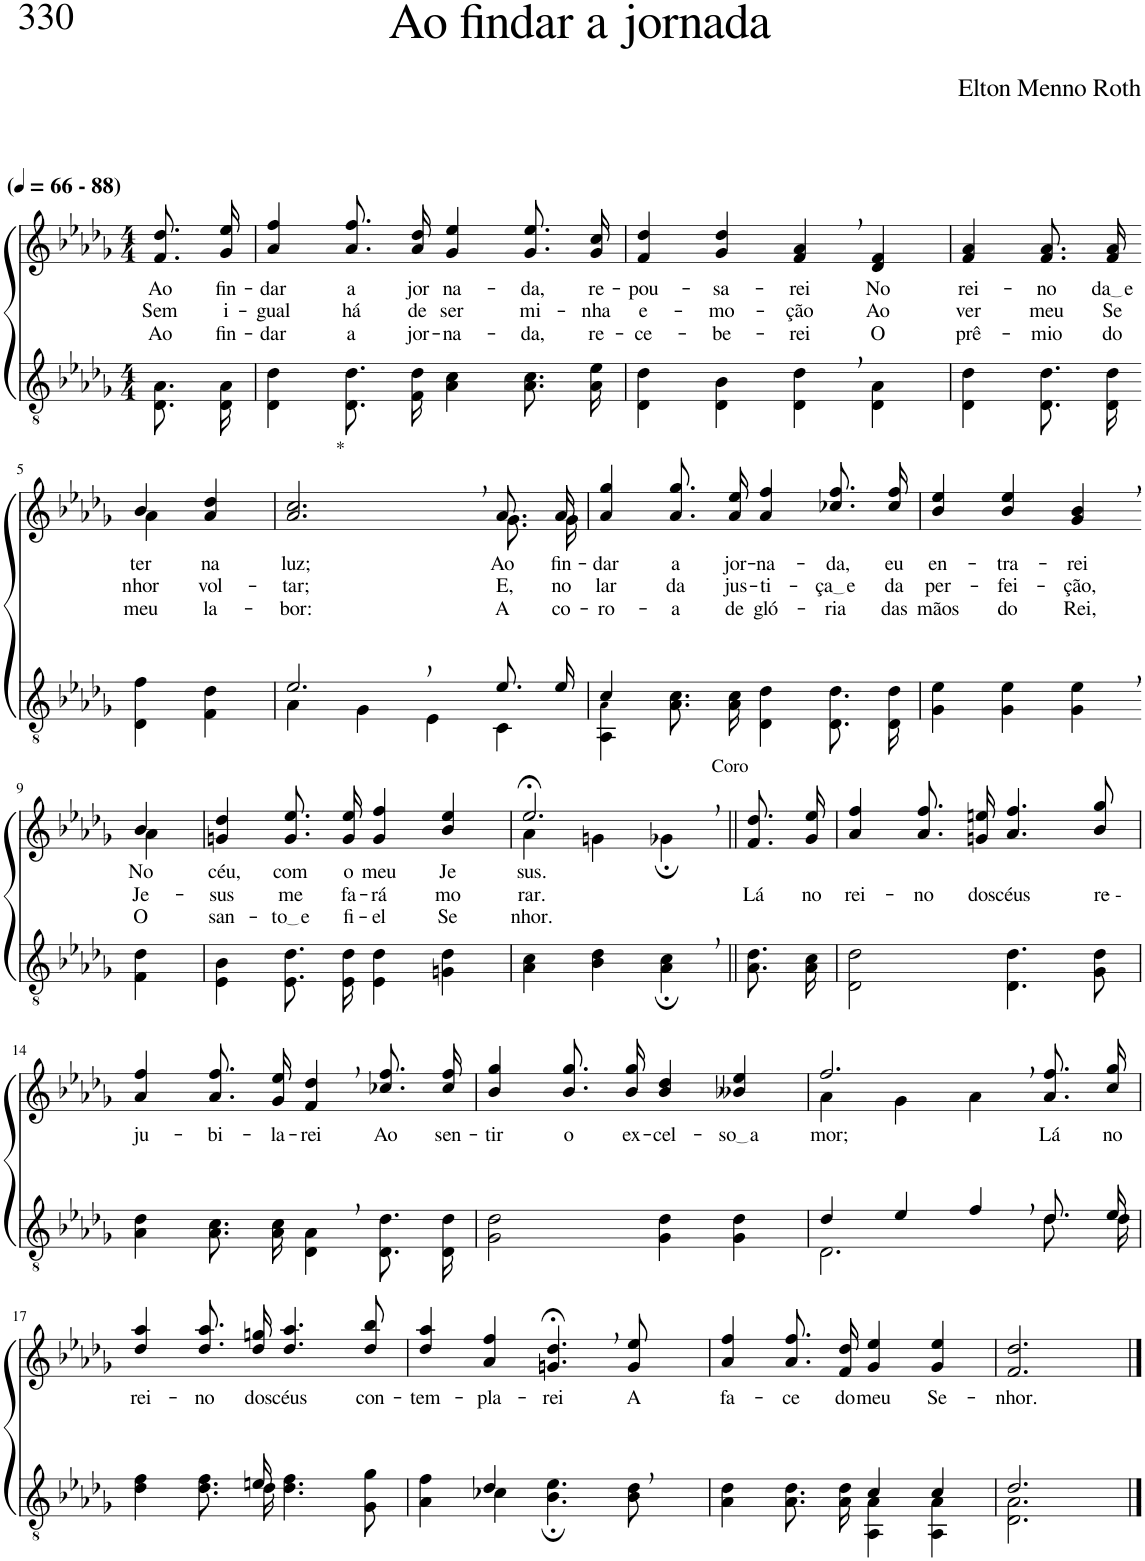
**kern	**kern	**text	**text	**text
*part2	*part1	*part1	*part1	*part1
*staff2	*staff1	*staff1	*staff1	*staff1
*I"Parte III e IV	*I"Parte I e II	*	*	*
*clefGv2	*clefG2	*	*	*
*Trd3c5	*Trd3c5	*	*	*
*k[b-e-a-d-g-]	*k[b-e-a-d-g-]	*	*	*
*M4/4	*M4/4	*	*	*
*MM66	*MM66	*	*	*
=1	=1	=1	=1	=1
!	!LO:TX:a:B:t=(	!	!	!
!	!LO:TX:a:B:t=- 88)	!	!	!
!	!	!LO:LY:b	!LO:LY:b	!LO:LY:b
8.D-/ 8.A-/L	8.f\ 8.dd-\L	Ao	Sem	Ao
!	!	!LO:LY:b	!LO:LY:b	!LO:LY:b
16D-/ 16A-/Jk	16g-\ 16ee-\Jk	fin-	i-	fin-
=2	=2	=2	=2	=2
!	!	!LO:LY:b	!LO:LY:b	!LO:LY:b
4D-\ 4d-\	4a-/ 4ff/	-dar	-gual	-dar
!	!	!LO:LY:b	!LO:LY:b	!LO:LY:b
8.D-/ 8.d-/L	8.a-\ 8.ff\L	a	há	a
!	!	!LO:LY:b	!LO:LY:b	!LO:LY:b
16F/ 16d-/Jk	16a-\ 16dd-\Jk	jor	de	jor-
!	!	!LO:LY:b	!LO:LY:b	!LO:LY:b
4A-\ 4c\	4g-/ 4ee-/	na-	ser	-na-
!	!	!LO:LY:b	!LO:LY:b	!LO:LY:b
8.A-\ 8.c\L	8.g-/ 8.ee-/L	-da,	mi-	-da,
!	!	!LO:LY:b	!LO:LY:b	!LO:LY:b
16A-\ 16e-\Jk	16g-/ 16cc/Jk	re-	-nha	re-
=3	=3	=3	=3	=3
!	!	!LO:LY:b	!LO:LY:b	!LO:LY:b
4D-\ 4d-\	4f/ 4dd-/	-pou-	e-	-ce-
!	!	!LO:LY:b	!LO:LY:b	!LO:LY:b
4D-\ 4B-\	4g-/ 4dd-/	-sa-	-mo-	-be-
!	!	!LO:LY:b	!LO:LY:b	!LO:LY:b
4D-\, 4d-\,	4f/, 4a-/,	-rei	-ção	-rei
!	!	!LO:LY:b	!LO:LY:b	!LO:LY:b
4D-\ 4A-\	4d-/ 4f/	No	Ao	O
=4	=4	=4	=4	=4
!	!	!LO:LY:b	!LO:LY:b	!LO:LY:b
4D-\ 4d-\	4f/ 4a-/	rei-	ver	prê-
!	!	!LO:LY:b	!LO:LY:b	!LO:LY:b
8.D-/ 8.d-/L	8.f/ 8.a-/L	-no	meu	-mio
!	!	!LO:LY:b	!LO:LY:b	!LO:LY:b
16D-/ 16d-/Jk	16f/ 16a-/Jk	da e	Se-	do
!!LO:LB:g=z
=5-	=5-	=5-	=5-	=5-
*	*^	*	*	*
!	!	!	!LO:LY:b	!LO:LY:b	!LO:LY:b
4D-\ 4f\	4b-/	4a-\	-ter-	-nhor	meu
!	!	!	!LO:LY:b	!LO:LY:b	!LO:LY:b
4F\ 4d-\	4a-/ 4dd-/	4ryy	-na	vol-	la-
=6	=6	=6	=6	=6	=6
*^	*	*	*	*	*
!	!	!LO:TX:a:t=*	!	!	!	!
!	!	!	!	!LO:LY:b	!LO:LY:b	!LO:LY:b
2.e-,/	4A-\	2.a-/, 2.cc/,	2.ryy	luz;	-tar;	-bor:
.	4G-\	.	.	.	.	.
.	4E-\	.	.	.	.	.
!	!	!	!	!LO:LY:b	!LO:LY:b	!LO:LY:b
8.e-/L	4C\	8.a-/L	8.g-\L	Ao	E,	-A
!	!	!	!	!LO:LY:b	!LO:LY:b	!LO:LY:b
16e-/Jk	.	16a-/Jk	16g-\Jk	fin-	no	co-
=7	=7	=7	=7	=7	=7	=7
!	!	!	!	!LO:LY:b	!LO:LY:b	!LO:LY:b
*	*	*v	*v	*	*	*
4c/	4AA-\ 4A-!\	4a-/ 4gg-/	-dar	lar	-ro-
!	!	!	!LO:LY:b	!LO:LY:b	!LO:LY:b
2.ryy	8.A-\ 8.c\L	8.a-\ 8.gg-\L	a	da	-a
!	!	!	!LO:LY:b	!LO:LY:b	!LO:LY:b
.	16A-\ 16c\Jk	16a-\ 16ee-\Jk	jor-	jus-	de
!	!	!	!LO:LY:b	!LO:LY:b	!LO:LY:b
.	4D-\ 4d-\	4a-/ 4ff/	-na-	-ti-	gló-
!	!	!	!LO:LY:b	!LO:LY:b	!LO:LY:b
.	8.D-/ 8.d-/L	8.cc-X\ 8.ff\L	-da,	ça e	-ria
!	!	!	!LO:LY:b	!LO:LY:b	!LO:LY:b
.	16D-/ 16d-/Jk	16cc-\ 16ff\Jk	eu	da	das
=8	=8	=8	=8	=8	=8
!	!	!	!LO:LY:b	!LO:LY:b	!LO:LY:b
*v	*v	*	*	*	*
4G-\ 4e-\	4b-/ 4ee-/	en-	per-	mãos
!	!	!LO:LY:b	!LO:LY:b	!LO:LY:b
4G-\ 4e-\	4b-/ 4ee-/	-tra-	-fei-	do
!	!	!LO:LY:b	!LO:LY:b	!LO:LY:b
4G-\, 4e-\,	4g-/, 4b-/,	-rei	-ção,	Rei,
!!LO:LB:g=z
=9-	=9-	=9-	=9-	=9-
*	*^	*	*	*
!	!	!	!LO:LY:b	!LO:LY:b	!LO:LY:b
4F\ 4d-\	4b-/	4a-\	No	Je-	O
=10	=10	=10	=10	=10	=10
!	!	!	!LO:LY:b	!LO:LY:b	!LO:LY:b
*	*v	*v	*	*	*
4E-\ 4B-\	4gn/ 4dd-/	céu,	-sus	san-
!	!	!LO:LY:b	!LO:LY:b	!LO:LY:b
8.E-/ 8.d-/L	8.g\ 8.ee-\L	com	me	to e
!	!	!LO:LY:b	!LO:LY:b	!LO:LY:b
16E-/ 16d-/Jk	16g\ 16ee-\Jk	o	fa-	fi-
!	!	!LO:LY:b	!LO:LY:b	!LO:LY:b
4E-\ 4d-\	4g/ 4ff/	meu	-rá	-el
!	!	!LO:LY:b	!LO:LY:b	!LO:LY:b
4Gn\ 4d-\	4b-/ 4ee-/	Je-	mo-	Se-
=11	=11	=11	=11	=11
*	*^	*	*	*
!	!	!	!LO:LY:b	!LO:LY:b	!LO:LY:b
4A-\ 4c\	2.ee-;<,/	4a-\	-sus.	-rar.	nhor.
4B-\ 4d-\	.	4gn\	.	.	.
!	!	!LO:TX:a:t=Coro	!	!	!
4A-\;, 4c\;,	.	4g-X;\	.	.	.
=12||	=12||	=12||	=12||	=12||	=12||
!	!	!	!	!LO:LY:b	!
*	*v	*v	*	*	*
8.A-\ 8.d-\L	8.f\ 8.dd-\L	.	Lá	.
!	!	!	!LO:LY:b	!
16A-\ 16c\Jk	16g-\ 16ee-\Jk	.	no	.
=13	=13	=13	=13	=13
!	!	!	!LO:LY:b	!
2D-\ 2d-\	4a-/ 4ff/	.	rei-	.
!	!	!	!LO:LY:b	!
.	8.a-\ 8.ff\L	.	-no	.
!	!	!	!LO:LY:b	!
.	16gn\ 16een\Jk	.	dos	.
!	!	!	!LO:LY:b	!
4.D-\ 4.d-\	4.a-/ 4.ff/	.	céus	.
!	!	!	!LO:LY:b	!
8G-\ 8d-\	8b-/ 8gg-/	.	re --	.
!!LO:LB:g=z
=14	=14	=14	=14	=14
!	!	!LO:LY:b	!	!
4A-\ 4d-\	4a-/ 4ff/	ju-	.	.
!	!	!LO:LY:b	!	!
8.A-\ 8.c\L	8.a-\ 8.ff\L	-bi-	.	.
!	!	!LO:LY:b	!	!
16A-\ 16c\Jk	16g-\ 16ee-\Jk	-la-	.	.
!	!	!LO:LY:b	!	!
4D-\, 4A-\,	4f/, 4dd-/,	-rei	.	.
!	!	!LO:LY:b	!	!
8.D-/ 8.d-/L	8.cc-X\ 8.ff\L	Ao	.	.
!	!	!LO:LY:b	!	!
16D-/ 16d-/Jk	16cc-\ 16ff\Jk	sen-	.	.
=15	=15	=15	=15	=15
!	!	!LO:LY:b	!	!
2G-\ 2d-\	4b-/ 4gg-/	-tir	.	.
!	!	!LO:LY:b	!	!
.	8.b-\ 8.gg-\L	o	.	.
!	!	!LO:LY:b	!	!
.	16b-\ 16gg-\Jk	ex-	.	.
!	!	!LO:LY:b	!	!
4G-\ 4d-\	4b-/ 4dd-/	-cel-	.	.
!	!	!LO:LY:b	!	!
4G-\ 4d-\	4b--X/ 4ee-/	so a	.	.
=16	=16	=16	=16	=16
*^	*^	*	*	*
!	!	!	!	!LO:LY:b	!	!
4d-/	2.D-\	2.ff,/	4a-\	-mor;	.	.
4e-/	.	.	4g-\	.	.	.
4f,/	.	.	4a-\	.	.	.
!	!	!	!	!LO:LY:b	!	!
8.d-/L	8.d-\L	8.a-\ 8.ff\L	4ryy	Lá	.	.
!	!	!	!	!LO:LY:b	!	!
16e-/Jk	16d-\Jk	16cc\ 16gg-\Jk	.	no	.	.
*	*	*v	*v	*	*	*
!!LO:LB:g=z
=17	=17	=17	=17	=17	=17
!	!	!	!LO:LY:b	!	!
4..ryy	4d-\ 4f\	4dd-/ 4aa-/	rei-	.	.
!	!	!	!LO:LY:b	!	!
.	8.d-\ 8.f\L	8.dd-\ 8.aa-\L	-no	.	.
!	!	!	!LO:LY:b	!	!
16en/	16d-\Jk	16dd-\ 16ggn\Jk	dos	.	.
!	!	!	!LO:LY:b	!	!
2ryy	4.d-\ 4.f\	4.dd-/ 4.aa-/	céus	.	.
!	!	!	!LO:LY:b	!	!
.	8G-\ 8g-\	8dd-/ 8bb-/	con-	.	.
=18	=18	=18	=18	=18	=18
!	!	!	!LO:LY:b	!	!
4ryy	4A-\ 4f\	4dd-/ 4aa-/	-tem-	.	.
!	!	!	!LO:LY:b	!	!
4d-/	4c-X\	4a-/ 4ff/	-pla-	.	.
!	!	!	!LO:LY:b	!	!
2ryy	4.B-\; 4.e-\;	4.gn/;<, 4.dd-/;<,	-rei	.	.
!	!	!	!LO:LY:b	!	!
.	8B-\ 8d-\	8g/ 8ee-/	A	.	.
=19	=19	=19	=19	=19	=19
!	!	!	!LO:LY:b	!	!
2ryy	4A-\ 4d-\	4a-/ 4ff/	fa-	.	.
!	!	!	!LO:LY:b	!	!
.	8.A-\ 8.d-\L	8.a-\ 8.ff\L	-ce	.	.
!	!	!	!LO:LY:b	!	!
.	16A-\ 16d-\Jk	16f\ 16dd-\Jk	do	.	.
!	!	!	!LO:LY:b	!	!
4c/	4AA-\ 4A-\	4g-/ 4ee-/	meu	.	.
!	!	!	!LO:LY:b	!	!
4c/	4AA-\ 4A-\	4g-/ 4ee-/	Se-	.	.
=20	=20	=20	=20	=20	=20
!	!	!	!LO:LY:b	!	!
2.d-/	2.D-\ 2.A-\	2.f/ 2.dd-/	-nhor.	.	.
*v	*v	*	*	*	*
==	==	==	==	==
*-	*-	*-	*-	*-
